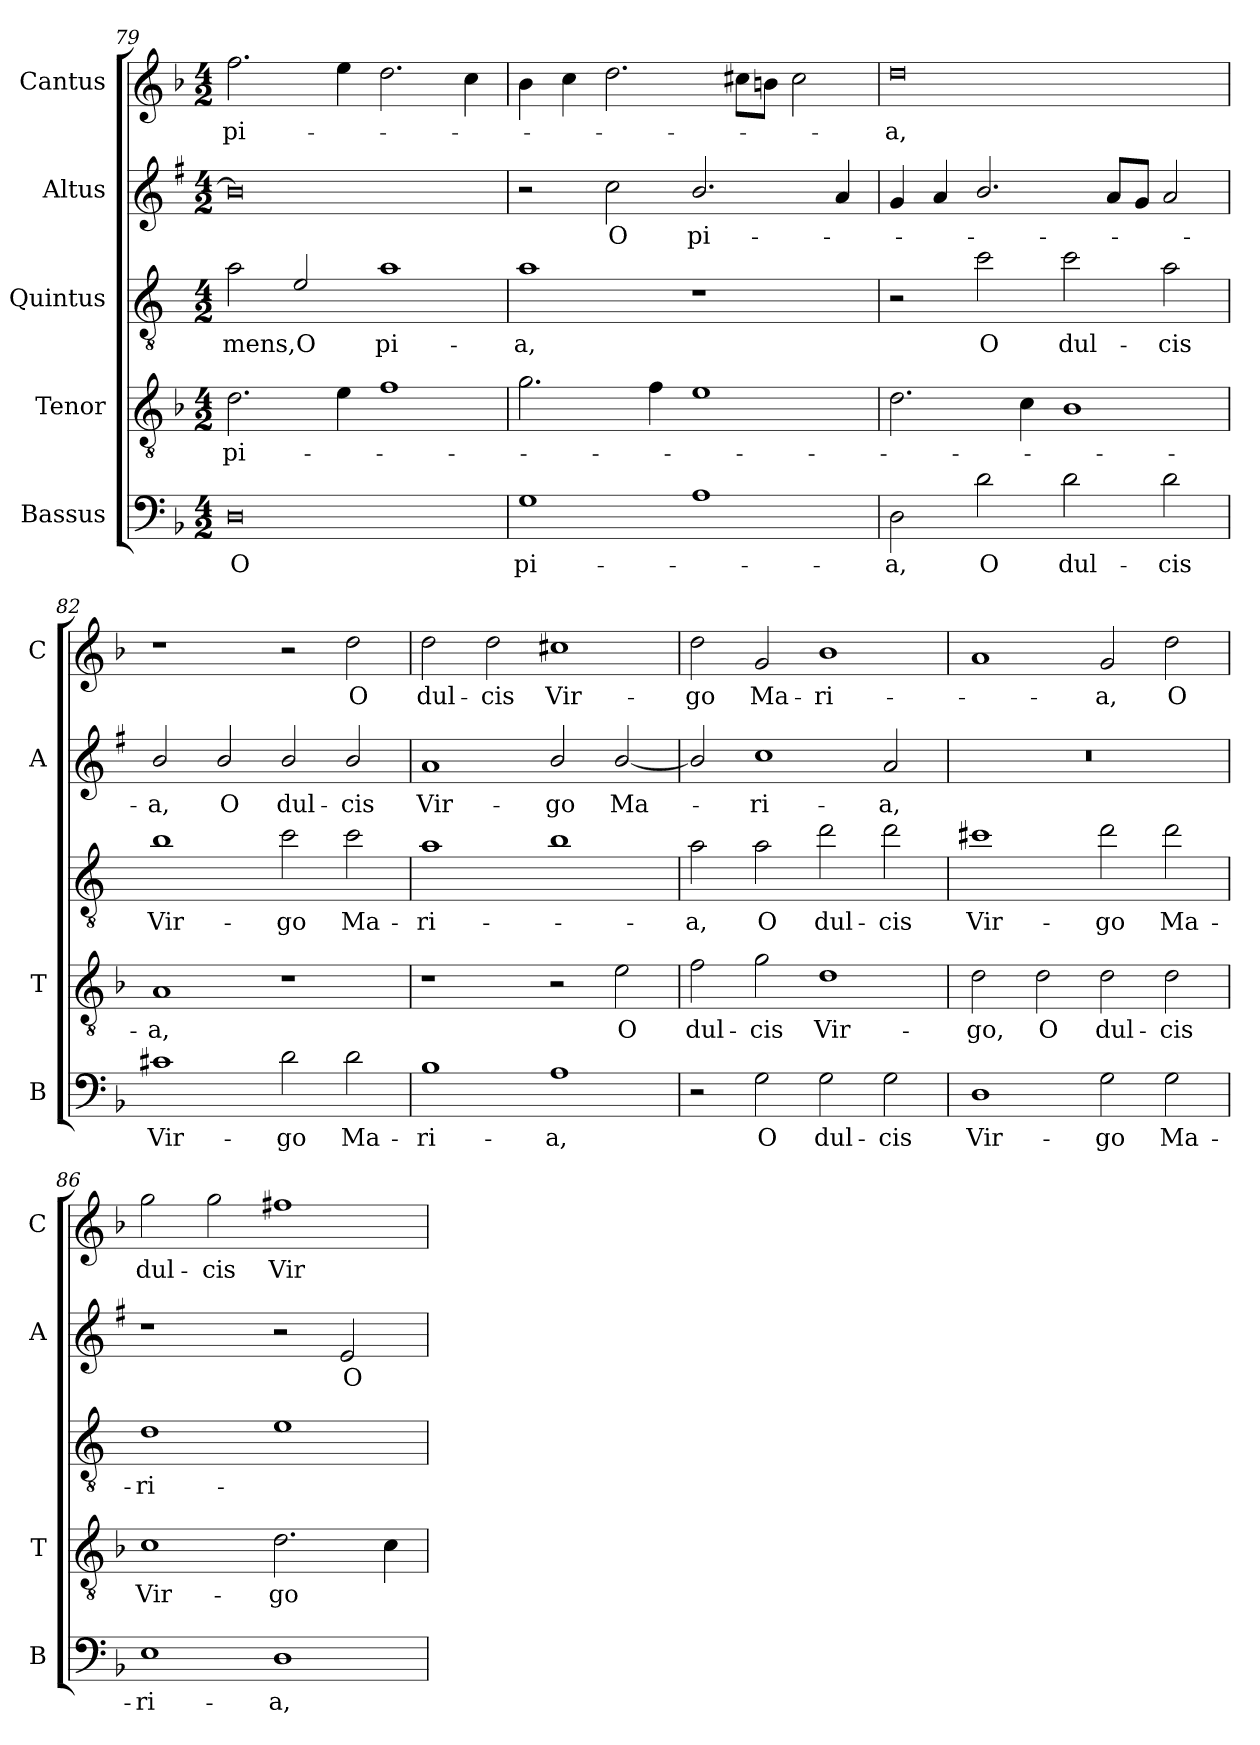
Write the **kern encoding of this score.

**kern	**text	**kern	**text	**kern	**text	**kern	**text	**kern	**text
*part5	*part5	*part4	*part4	*part3	*part3	*part2	*part2	*part1	*part1
*staff5	*staff5	*staff4	*staff4	*staff3	*staff3	*staff2	*staff2	*staff1	*staff1
*I"Bassus	*	*I"Tenor	*	*I"Quintus	*	*I"Altus	*	*I"Cantus	*
*I'B	*	*I'T	*	*	*	*I'A	*	*I'C	*
*clefF4	*	*clefGv2	*	*clefGv2	*	*clefG2	*	*clefG2	*
*	*	*	*	*ITrd4c7	*	*ITrd1c2	*	*	*
*k[b-]	*	*k[b-]	*	*k[b-]	*	*k[b-]	*	*k[b-]	*
*F:	*	*F:	*	*F:	*	*F:	*	*F:	*
*M4/2	*	*M4/2	*	*M4/2	*	*M4/2	*	*M4/2	*
=79	=79	=79	=79	=79	=79	=79	=79	=79	=79
!	!LO:LY:b	!	!LO:LY:b	!	!LO:LY:b	!	!	!	!LO:LY:b
0D	O	2.d\	pi-	2d\	-mens,	0a]	.	2.ff\	pi-
!	!	!	!	!	!LO:LY:b	!	!	!	!
.	.	.	.	2A/	O	.	.	.	.
.	.	4e\	.	.	.	.	.	4ee\	.
!	!	!	!	!	!LO:LY:b	!	!	!	!
.	.	1f	.	1d	pi-	.	.	2.dd\	.
.	.	.	.	.	.	.	.	4cc\	.
=80	=80	=80	=80	=80	=80	=80	=80	=80	=80
!	!LO:LY:b	!	!	!	!LO:LY:b	!	!	!	!
1G	pi-	2.g\	.	1d	-a,	2r	.	4b-\	.
.	.	.	.	.	.	.	.	4cc\	.
!	!	!	!	!	!	!	!LO:LY:b	!	!
.	.	.	.	.	.	2b-\	O	2.dd\	.
.	.	4f\	.	.	.	.	.	.	.
!	!	!	!	!	!	!	!LO:LY:b	!	!
1A	.	1e	.	1r	.	2.a/	pi-	.	.
.	.	.	.	.	.	.	.	8cc#X\L	.
.	.	.	.	.	.	.	.	8bn\J	.
.	.	.	.	.	.	.	.	2cc#\	.
.	.	.	.	.	.	4g/	.	.	.
!!LO:LB:g=z
=81	=81	=81	=81	=81	=81	=81	=81	=81	=81
!	!LO:LY:b	!	!	!	!	!	!	!	!LO:LY:b
2D\	-a,	2.d\	.	2r	.	4f/	.	0dd	-a,
.	.	.	.	.	.	4g/	.	.	.
!	!LO:LY:b	!	!	!	!LO:LY:b	!	!	!	!
2d\	O	.	.	2f\	O	2.a/	.	.	.
.	.	4c\	.	.	.	.	.	.	.
!	!LO:LY:b	!	!	!	!LO:LY:b	!	!	!	!
2d\	dul-	1B-	.	2f\	dul-	.	.	.	.
.	.	.	.	.	.	8g/L	.	.	.
.	.	.	.	.	.	8f/J	.	.	.
!	!LO:LY:b	!	!	!	!LO:LY:b	!	!	!	!
2d\	-cis	.	.	2d\	-cis	2g/	.	.	.
=82	=82	=82	=82	=82	=82	=82	=82	=82	=82
!	!LO:LY:b	!	!LO:LY:b	!	!LO:LY:b	!	!LO:LY:b	!	!
1c#X	Vir-	1A	-a,	1e	Vir-	2a/	-a,	1r	.
!	!	!	!	!	!	!	!LO:LY:b	!	!
.	.	.	.	.	.	2a/	O	.	.
!	!LO:LY:b	!	!	!	!LO:LY:b	!	!LO:LY:b	!	!
2d\	-go	1r	.	2f\	-go	2a/	dul-	2r	.
!	!LO:LY:b	!	!	!	!LO:LY:b	!	!LO:LY:b	!	!LO:LY:b
2d\	Ma-	.	.	2f\	Ma-	2a/	-cis	2dd\	O
=83	=83	=83	=83	=83	=83	=83	=83	=83	=83
!	!LO:LY:b	!	!	!	!LO:LY:b	!	!LO:LY:b	!	!LO:LY:b
1B-	-ri-	1r	.	1d	-ri-	1g	Vir-	2dd\	dul-
!	!	!	!	!	!	!	!	!	!LO:LY:b
.	.	.	.	.	.	.	.	2dd\	-cis
!	!LO:LY:b	!	!	!	!	!	!LO:LY:b	!	!LO:LY:b
1A	-a,	2r	.	1e	.	2a/	-go	1cc#X	Vir-
!	!	!	!LO:LY:b	!	!	!	!LO:LY:b	!	!
.	.	2e\	O	.	.	[2a/	Ma-	.	.
=84	=84	=84	=84	=84	=84	=84	=84	=84	=84
!	!	!	!LO:LY:b	!	!LO:LY:b	!	!	!	!LO:LY:b
2r	.	2f\	dul-	2d\	-a,	2a/]	.	2dd\	-go
!	!LO:LY:b	!	!LO:LY:b	!	!LO:LY:b	!	!LO:LY:b	!	!LO:LY:b
2G\	O	2g\	-cis	2d\	O	1b-	-ri-	2g/	Ma-
!	!LO:LY:b	!	!LO:LY:b	!	!LO:LY:b	!	!	!	!LO:LY:b
2G\	dul-	1d	Vir-	2g\	dul-	.	.	1b-	-ri-
!	!LO:LY:b	!	!	!	!LO:LY:b	!	!LO:LY:b	!	!
2G\	-cis	.	.	2g\	-cis	2g/	-a,	.	.
=85	=85	=85	=85	=85	=85	=85	=85	=85	=85
!	!LO:LY:b	!	!LO:LY:b	!	!LO:LY:b	!	!	!	!
1D	Vir-	2d\	-go,	1f#X	Vir-	0r	.	1a	.
!	!	!	!LO:LY:b	!	!	!	!	!	!
.	.	2d\	O	.	.	.	.	.	.
!	!LO:LY:b	!	!LO:LY:b	!	!LO:LY:b	!	!	!	!LO:LY:b
2G\	-go	2d\	dul-	2g\	-go	.	.	2g/	-a,
!	!LO:LY:b	!	!LO:LY:b	!	!LO:LY:b	!	!	!	!LO:LY:b
2G\	Ma-	2d\	-cis	2g\	Ma-	.	.	2dd\	O
=86	=86	=86	=86	=86	=86	=86	=86	=86	=86
!	!LO:LY:b	!	!LO:LY:b	!	!LO:LY:b	!	!	!	!LO:LY:b
1E	-ri-	1c	Vir-	1G	-ri-	1r	.	2gg\	dul-
!	!	!	!	!	!	!	!	!	!LO:LY:b
.	.	.	.	.	.	.	.	2gg\	-cis
!	!LO:LY:b	!	!LO:LY:b	!	!	!	!	!	!LO:LY:b
1D	-a,	2.d\	-go	1A	.	2r	.	1ff#X	Vir-
!	!	!	!	!	!	!	!LO:LY:b	!	!
.	.	.	.	.	.	2d/	O	.	.
.	.	4c\	.	.	.	.	.	.	.
=	=	=	=	=	=	=	=	=	=
*-	*-	*-	*-	*-	*-	*-	*-	*-	*-
